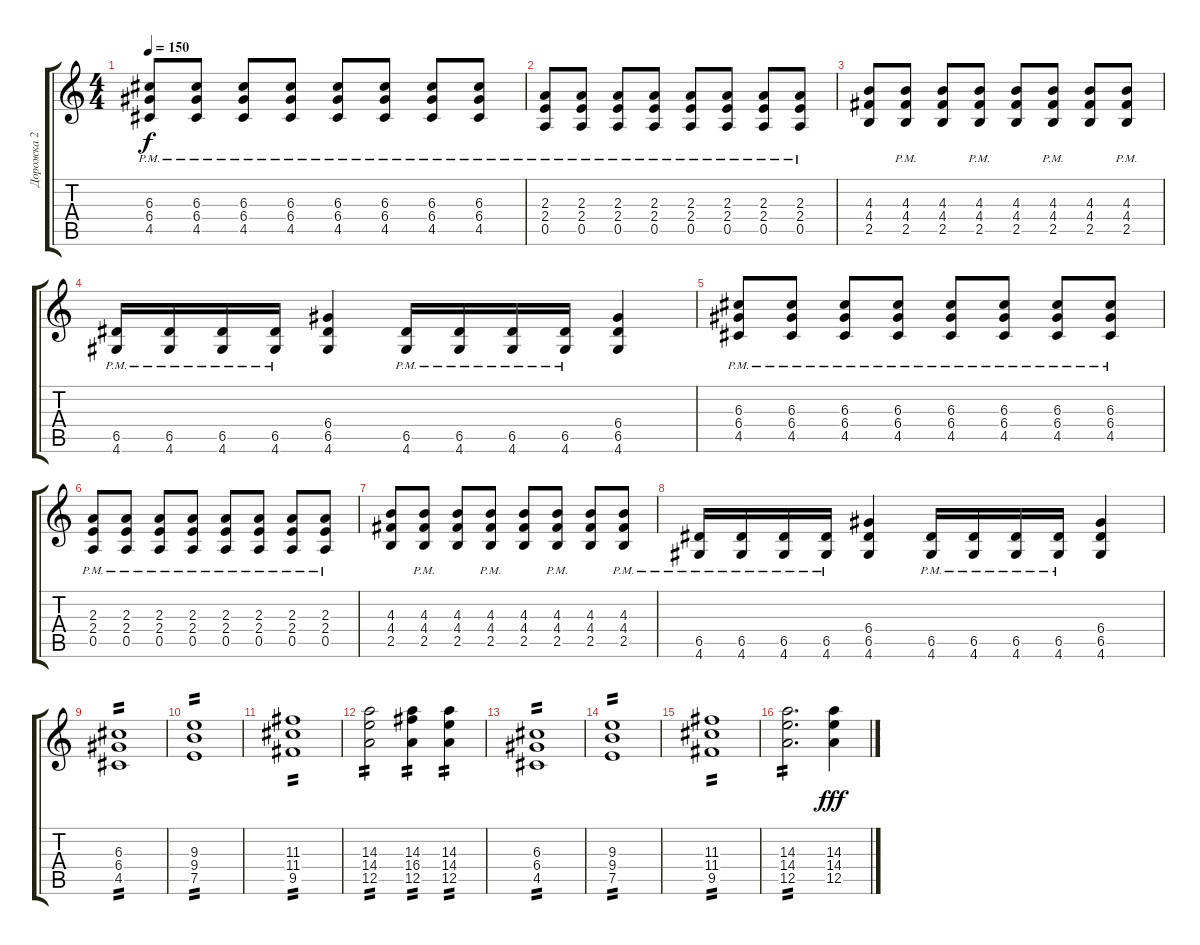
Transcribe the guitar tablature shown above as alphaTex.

\track ("Дорожка 2" "Дорожка 2") {instrument distortionguitar}
\staff {score tabs}
\tuning (E4 B3 G3 D3 A2 E2) {hide}
\ts (4 4)
\tempo 150
\clef g2
\ks c
(6.3{pm} 6.4{pm} 4.5{pm}).8{dy f} (6.3{pm} 6.4{pm} 4.5{pm}).8 (6.3{pm} 6.4{pm} 4.5{pm}).8 (6.3{pm} 6.4{pm} 4.5{pm}).8 (6.3{pm} 6.4{pm} 4.5{pm}).8 (6.3{pm} 6.4{pm} 4.5{pm}).8 (6.3{pm} 6.4{pm} 4.5{pm}).8 (6.3{pm} 6.4{pm} 4.5{pm}).8 |
(2.3{pm} 2.4{pm} 0.5{pm}).8 (2.3{pm} 2.4{pm} 0.5{pm}).8 (2.3{pm} 2.4{pm} 0.5{pm}).8 (2.3{pm} 2.4{pm} 0.5{pm}).8 (2.3{pm} 2.4{pm} 0.5{pm}).8 (2.3{pm} 2.4{pm} 0.5{pm}).8 (2.3{pm} 2.4{pm} 0.5{pm}).8 (2.3{pm} 2.4{pm} 0.5{pm}).8 |
(4.3 4.4 2.5).8 (4.3{pm} 4.4{pm} 2.5{pm}).8 (4.3 4.4 2.5).8 (4.3{pm} 4.4{pm} 2.5{pm}).8 (4.3 4.4 2.5).8 (4.3{pm} 4.4{pm} 2.5{pm}).8 (4.3 4.4 2.5).8 (4.3{pm} 4.4{pm} 2.5{pm}).8 |
(6.5{pm} 4.6{pm}).16 (6.5{pm} 4.6{pm}).16 (6.5{pm} 4.6{pm}).16 (6.5{pm} 4.6{pm}).16 (6.4 6.5 4.6).4 (6.5{pm} 4.6{pm}).16 (6.5{pm} 4.6{pm}).16 (6.5{pm} 4.6{pm}).16 (6.5{pm} 4.6{pm}).16 (6.4 6.5 4.6).4 |
(6.3{pm} 6.4{pm} 4.5{pm}).8 (6.3{pm} 6.4{pm} 4.5{pm}).8 (6.3{pm} 6.4{pm} 4.5{pm}).8 (6.3{pm} 6.4{pm} 4.5{pm}).8 (6.3{pm} 6.4{pm} 4.5{pm}).8 (6.3{pm} 6.4{pm} 4.5{pm}).8 (6.3{pm} 6.4{pm} 4.5{pm}).8 (6.3{pm} 6.4{pm} 4.5{pm}).8 |
(2.3{pm} 2.4{pm} 0.5{pm}).8 (2.3{pm} 2.4{pm} 0.5{pm}).8 (2.3{pm} 2.4{pm} 0.5{pm}).8 (2.3{pm} 2.4{pm} 0.5{pm}).8 (2.3{pm} 2.4{pm} 0.5{pm}).8 (2.3{pm} 2.4{pm} 0.5{pm}).8 (2.3{pm} 2.4{pm} 0.5{pm}).8 (2.3{pm} 2.4{pm} 0.5{pm}).8 |
(4.3 4.4 2.5).8 (4.3{pm} 4.4{pm} 2.5{pm}).8 (4.3 4.4 2.5).8 (4.3{pm} 4.4{pm} 2.5{pm}).8 (4.3 4.4 2.5).8 (4.3{pm} 4.4{pm} 2.5{pm}).8 (4.3 4.4 2.5).8 (4.3{pm} 4.4{pm} 2.5{pm}).8 |
(6.5{pm} 4.6{pm}).16 (6.5{pm} 4.6{pm}).16 (6.5{pm} 4.6{pm}).16 (6.5{pm} 4.6{pm}).16 (6.4 6.5 4.6).4 (6.5{pm} 4.6{pm}).16 (6.5{pm} 4.6{pm}).16 (6.5{pm} 4.6{pm}).16 (6.5{pm} 4.6{pm}).16 (6.4 6.5 4.6).4 |
(6.3 6.4 4.5).1{tp 2} |
(9.3 9.4 7.5).1{tp 2} |
(11.3 11.4 9.5).1{tp 2} |
(14.3 14.4 12.5).2{tp 2} (14.3 16.4 12.5).4{tp 2} (14.3 14.4 12.5).4{tp 2} |
(6.3 6.4 4.5).1{tp 2} |
(9.3 9.4 7.5).1{tp 2} |
(11.3 11.4 9.5).1{tp 2} |
(14.3 14.4 12.5).2{d tp 2} (14.3 14.4 12.5).4{dy fff}
